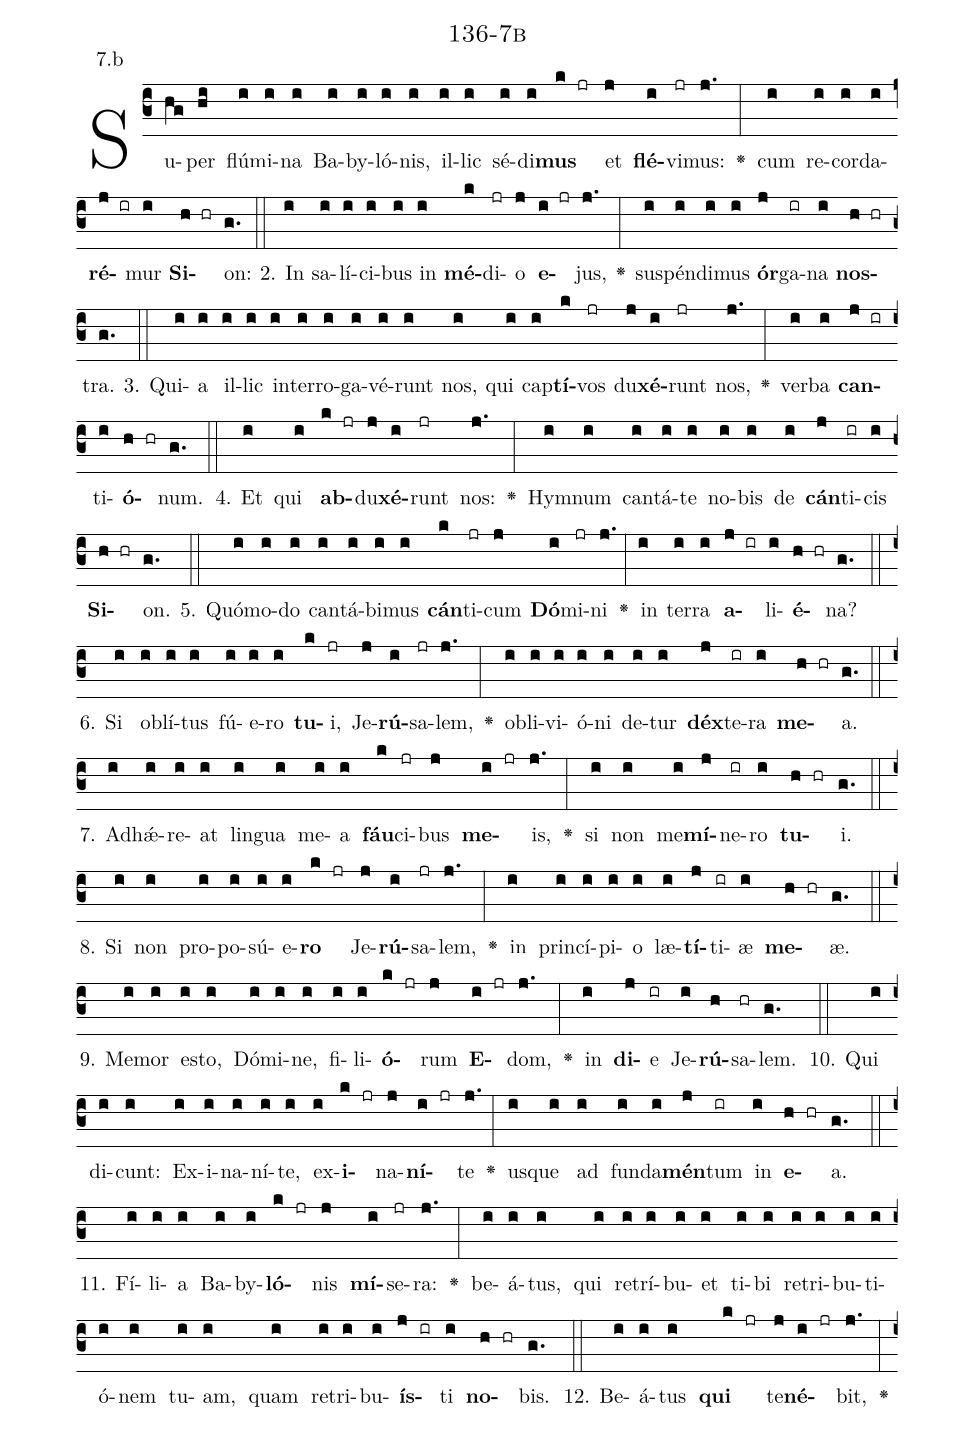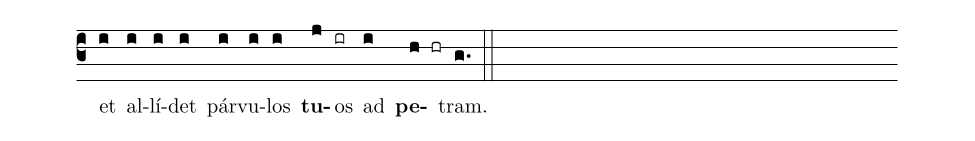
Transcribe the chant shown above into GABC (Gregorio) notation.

name: 136-7b;
annotation: 7.b;
%%
(c3)Su(hg)per(hi) flú(i)mi(i)na(i) Ba(i)by(i)ló(i)nis,(i) il(i)lic(i) sé(i)di(i)<b>mus</b>(k jr) et(j) <b>flé</b>(i)vi(jr)mus:(j.) <v>\greheightstar</v>(:) cum(i) re(i)cor(i)da(i)<b>ré</b>(j ir)mur(i) <b>Si</b>(h hr)on:(g.) (::)
2. In(i) sa(i)lí(i)ci(i)bus(i) in(i) <b>mé</b>(k)di(jr)o(j) <b>e</b>(i jr)jus,(j.) <v>\greheightstar</v>(:) sus(i)pén(i)di(i)mus(i) <b>ór</b>(j)ga(ir)na(i) <b>nos</b>(h hr)tra.(g.) (::)
3. Qui(i)a(i) il(i)lic(i) in(i)ter(i)ro(i)ga(i)vé(i)runt(i) nos,(i) qui(i) cap(i)<b>tí</b>(k)vos(jr) du(j)<b>xé</b>(i)runt(jr) nos,(j.) <v>\greheightstar</v>(:) ver(i)ba(i) <b>can</b>(j ir)ti(i)<b>ó</b>(h hr)num.(g.) (::)
4. Et(i) qui(i) <b>ab</b>(k jr)du(j)<b>xé</b>(i)runt(jr) nos:(j.) <v>\greheightstar</v>(:) Hym(i)num(i) can(i)tá(i)te(i) no(i)bis(i) de(i) <b>cán</b>(j)ti(ir)cis(i) <b>Si</b>(h hr)on.(g.) (::)
5. Quó(i)mo(i)do(i) can(i)tá(i)bi(i)mus(i) <b>cán</b>(k)ti(jr)cum(j) <b>Dó</b>(i)mi(jr)ni(j.) <v>\greheightstar</v>(:) in(i) ter(i)ra(i) <b>a</b>(j ir)li(i)<b>é</b>(h hr)na?(g.) (::)
6. Si(i) ob(i)lí(i)tus(i) fú(i)e(i)ro(i) <b>tu</b>(k)i,(jr) Je(j)<b>rú</b>(i)sa(jr)lem,(j.) <v>\greheightstar</v>(:) ob(i)li(i)vi(i)ó(i)ni(i) de(i)tur(i) <b>déx</b>(j)te(ir)ra(i) <b>me</b>(h hr)a.(g.) (::)
7. Ad(i)hǽ(i)re(i)at(i) lin(i)gua(i) me(i)a(i) <b>fáu</b>(k)ci(jr)bus(j) <b>me</b>(i jr)is,(j.) <v>\greheightstar</v>(:) si(i) non(i) me(i)<b>mí</b>(j)ne(ir)ro(i) <b>tu</b>(h hr)i.(g.) (::)
8. Si(i) non(i) pro(i)po(i)sú(i)e(i)<b>ro</b>(k jr) Je(j)<b>rú</b>(i)sa(jr)lem,(j.) <v>\greheightstar</v>(:) in(i) prin(i)cí(i)pi(i)o(i) læ(i)<b>tí</b>(j)ti(ir)æ(i) <b>me</b>(h hr)æ.(g.) (::)
9. Me(i)mor(i) es(i)to,(i) Dó(i)mi(i)ne,(i) fi(i)li(i)<b>ó</b>(k jr)rum(j) <b>E</b>(i jr)dom,(j.) <v>\greheightstar</v>(:) in(i) <b>di</b>(j)e(ir) Je(i)<b>rú</b>(h)sa(hr)lem.(g.) (::)
10. Qui(i) di(i)cunt:(i) Ex(i)i(i)na(i)ní(i)te,(i) ex(i)<b>i</b>(k jr)na(j)<b>ní</b>(i jr)te(j.) <v>\greheightstar</v>(:) us(i)que(i) ad(i) fun(i)da(i)<b>mén</b>(j)tum(ir) in(i) <b>e</b>(h hr)a.(g.) (::)
11. Fí(i)li(i)a(i) Ba(i)by(i)<b>ló</b>(k jr)nis(j) <b>mí</b>(i)se(jr)ra:(j.) <v>\greheightstar</v>(:) be(i)á(i)tus,(i) qui(i) re(i)trí(i)bu(i)et(i) ti(i)bi(i) re(i)tri(i)bu(i)ti(i)ó(i)nem(i) tu(i)am,(i) quam(i) re(i)tri(i)bu(i)<b>ís</b>(j ir)ti(i) <b>no</b>(h hr)bis.(g.) (::)
12. Be(i)á(i)tus(i) <b>qui</b>(k jr) te(j)<b>né</b>(i jr)bit,(j.) <v>\greheightstar</v>(:) et(i) al(i)lí(i)det(i) pár(i)vu(i)los(i) <b>tu</b>(j)os(ir) ad(i) <b>pe</b>(h hr)tram.(g.) (::)
